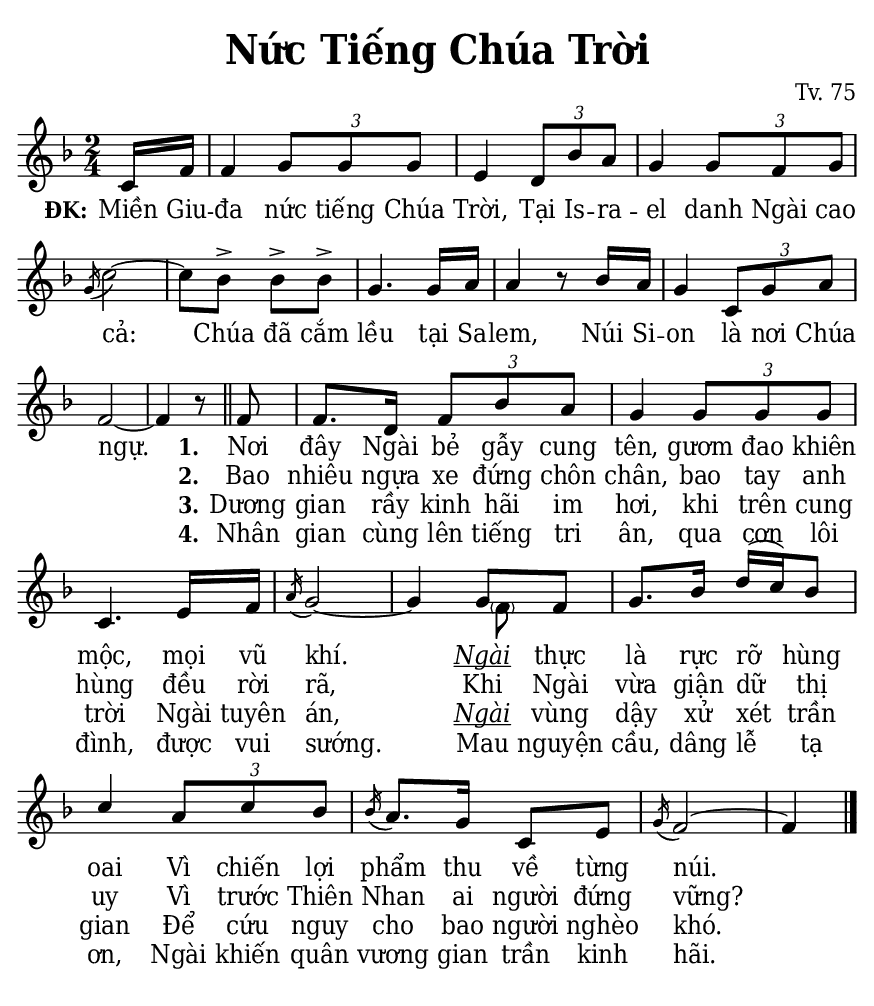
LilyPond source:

% Cài đặt chung\
\version "2.22.1"
\include "english.ly"

\header {
  title = \markup { \fontsize #1 "Nức Tiếng Chúa Trời" }
  composer = "Tv. 75"
  %arranger = "Lm. Kim Long"
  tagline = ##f
}

% Nhạc phiên khúc
nhacPhienKhucSop = \relative c' {
  \partial 8 c16 f |
  f4 \tuplet 3/2 { g8 g g } |
  e4 \tuplet 3/2 { d8 bf' a } |
  g4 \tuplet 3/2 { g8 f g } |
  \slashedGrace { g16 ( } c2) ~ |
  c8 bf ^> bf ^> bf ^> |
  g4. g16 a |
  a4 r8 bf16 a |
  g4 \tuplet 3/2 { c,8 g' a } |
  f2 ~ |
  f4 r8 \bar "||"
  
  f |
  f8. d16 \tuplet 3/2 { f8 bf a } |
  g4 \tuplet 3/2 { g8 g g } |
  c,4. e16 f |
  \slashedGrace { a16 ( } g2) ~ |
  g4
  <<
    {
      \voiceOne
      g8
    }
    \new Voice = "beSop" {
      \voiceTwo
      \stemDown
      \once \override NoteColumn.force-hshift = #1
      \parenthesize
      f8
    }
  >>
  f |
  g8. bf16 d (c) bf8 |
  c4 \tuplet 3/2 { a8 c bf } |
  \slashedGrace { bf16 _( } a8.) g16 c,8 e |
  \slashedGrace { g16 _( } f2) ~ |
  f4 \bar "|."
}

nhacPhienKhucAlto = \relative c' {
  r8 |
  R2*19
}

% Lời phiên khúc
loiPhienKhucSop = \lyrics {
  \set stanza = "ĐK:"
  Miền Giu -- đa nức tiếng Chúa Trời,
  Tại Is -- ra -- el danh Ngài cao cả:
  Chúa đã cắm lều tại Sa -- lem,
  Núi Si -- on là nơi Chúa ngự.
  <<
    {
      \set stanza = "1."
      Nơi đây Ngài bẻ gẫy cung tên,
      gươm đao khiên mộc, mọi vũ khí.
      \markup { \italic \underline "Ngài" }
      thực là rực rỡ hùng oai
      Vì chiến lợi phẩm thu về từng núi.
    }
    \new Lyrics {
	    \set associatedVoice = "beSop"
	    \set stanza = "2."
	    Bao nhiêu ngựa xe đứng chôn chân,
	    bao tay anh hùng đều rời rã,
	    Khi Ngài vừa giận dữ thị uy
	    Vì trước Thiên Nhan ai người đứng vững?
    }
    \new Lyrics {
	    \set associatedVoice = "beSop"
	    \set stanza = "3."
	    Dương gian rầy kinh hãi im hơi,
	    khi trên cung trời Ngài tuyên án,
	    \markup { \italic \underline "Ngài" }
	    vùng dậy xử xét trần gian
	    Để cứu nguy cho bao người nghèo khó.
    }
    \new Lyrics {
	    \set associatedVoice = "beSop"
	    \set stanza = "4."
	    Nhân gian cùng lên tiếng tri ân,
	    qua cơn lôi đình, được vui sướng.
	    Mau nguyện cầu, dâng lễ tạ ơn,
	    Ngài khiến quân vương gian trần kinh hãi.
    }
  >>
}

% Dàn trang
\paper {
  #(set-paper-size "a5")
  top-margin = 3\mm
  bottom-margin = 3\mm
  left-margin = 3\mm
  right-margin = 3\mm
  indent = #0
  #(define fonts
	 (make-pango-font-tree "Deja Vu Serif Condensed"
	 		       "Deja Vu Serif Condensed"
			       "Deja Vu Serif Condensed"
			       (/ 20 20)))
  print-page-number = ##f
  %page-count = #1
}

TongNhip = {
  \key f \major \time 2/4
  \set Timing.beamExceptions = #'()
  \set Timing.baseMoment = #(ly:make-moment 1/4)
}

% Đổi kích thước nốt cho bè phụ
notBePhu =
#(define-music-function (font-size music) (number? ly:music?)
   (for-some-music
     (lambda (m)
       (if (music-is-of-type? m 'rhythmic-event)
           (begin
             (set! (ly:music-property m 'tweaks)
                   (cons `(font-size . ,font-size)
                         (ly:music-property m 'tweaks)))
             #t)
           #f))
     music)
   music)

\score {
  \new ChoirStaff <<
    \new Staff \with {
        \consists "Merge_rests_engraver"
        printPartCombineTexts = ##f
      }
      <<
      \new Voice \TongNhip \partCombine 
        \nhacPhienKhucSop
        \notBePhu -1 { \nhacPhienKhucAlto }
      \new NullVoice = beSop \nhacPhienKhucSop
      \new Lyrics \lyricsto beSop \loiPhienKhucSop
      >>
  >>
  \layout {
    %\override Staff.TimeSignature.transparent = ##t
    \override Lyrics.LyricSpace.minimum-distance = #0.8
    \override Score.BarNumber.break-visibility = ##(#f #f #f)
    \override Score.SpacingSpanner.uniform-stretching = ##t
  } 
}
